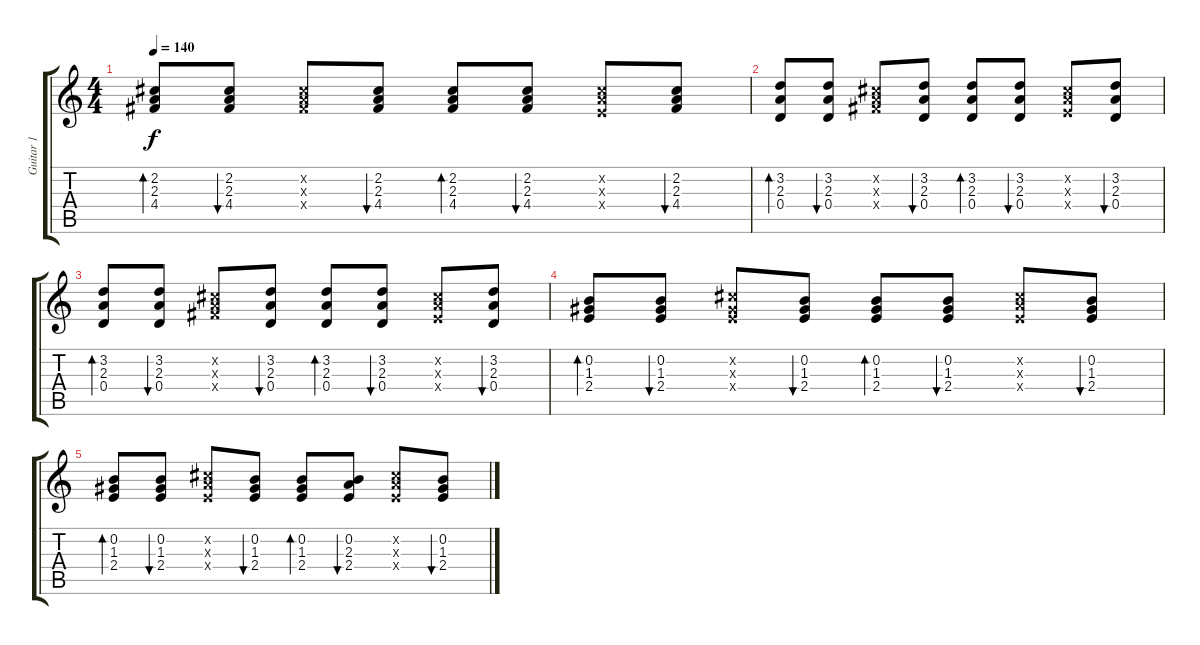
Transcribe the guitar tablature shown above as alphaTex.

\track ("Guitar 1" "Guitar 1") {instrument acousticguitarsteel}
\staff {score tabs}
\tuning (E4 B3 G3 D3 A2 E2) {hide}
\ts (4 4)
\tempo 140
\clef g2
\ks c
(2.2 2.3 4.4).8{bd 60 dy f} (2.2 2.3 4.4).8{bu 60} (2.2{x} 2.3{x} 4.4{x}).8 (2.2 2.3 4.4).8{bu 60} (2.2 2.3 4.4).8{bd 60} (2.2 2.3 4.4).8{bu 60} (2.2{x} 2.3{x} 2.4{x}).8 (2.2 2.3 4.4).8{bu 60} |
(3.2 2.3 0.4).8{bd 60} (3.2 2.3 0.4).8{bu 60} (2.2{x} 2.3{x} 4.4{x}).8 (3.2 2.3 0.4).8{bu 60} (3.2 2.3 0.4).8{bd 60} (3.2 2.3 0.4).8{bu 60} (2.2{x} 2.3{x} 2.4{x}).8 (3.2 2.3 0.4).8{bu 60} |
(3.2 2.3 0.4).8{bd 60} (3.2 2.3 0.4).8{bu 60} (2.2{x} 2.3{x} 4.4{x}).8 (3.2 2.3 0.4).8{bu 60} (3.2 2.3 0.4).8{bd 60} (3.2 2.3 0.4).8{bu 60} (2.2{x} 2.3{x} 2.4{x}).8 (3.2 2.3 0.4).8{bu 60} |
(0.2 1.3 2.4).8{bd 60} (0.2 1.3 2.4).8{bu 60} (2.2{x} 1.3{x} 2.4{x}).8 (0.2 1.3 2.4).8{bu 60} (0.2 1.3 2.4).8{bd 60} (0.2 1.3 2.4).8{bu 60} (2.2{x} 2.3{x} 2.4{x}).8 (0.2 1.3 2.4).8{bu 60} |
(0.2 1.3 2.4).8{bd 60} (0.2 1.3 2.4).8{bu 60} (2.2{x} 2.3{x} 2.4{x}).8 (0.2 1.3 2.4).8{bu 60} (0.2 1.3 2.4).8{bd 60} (0.2 2.3 2.4).8{bu 60} (2.2{x} 2.3{x} 2.4{x}).8 (0.2 1.3 2.4).8{bu 60}
